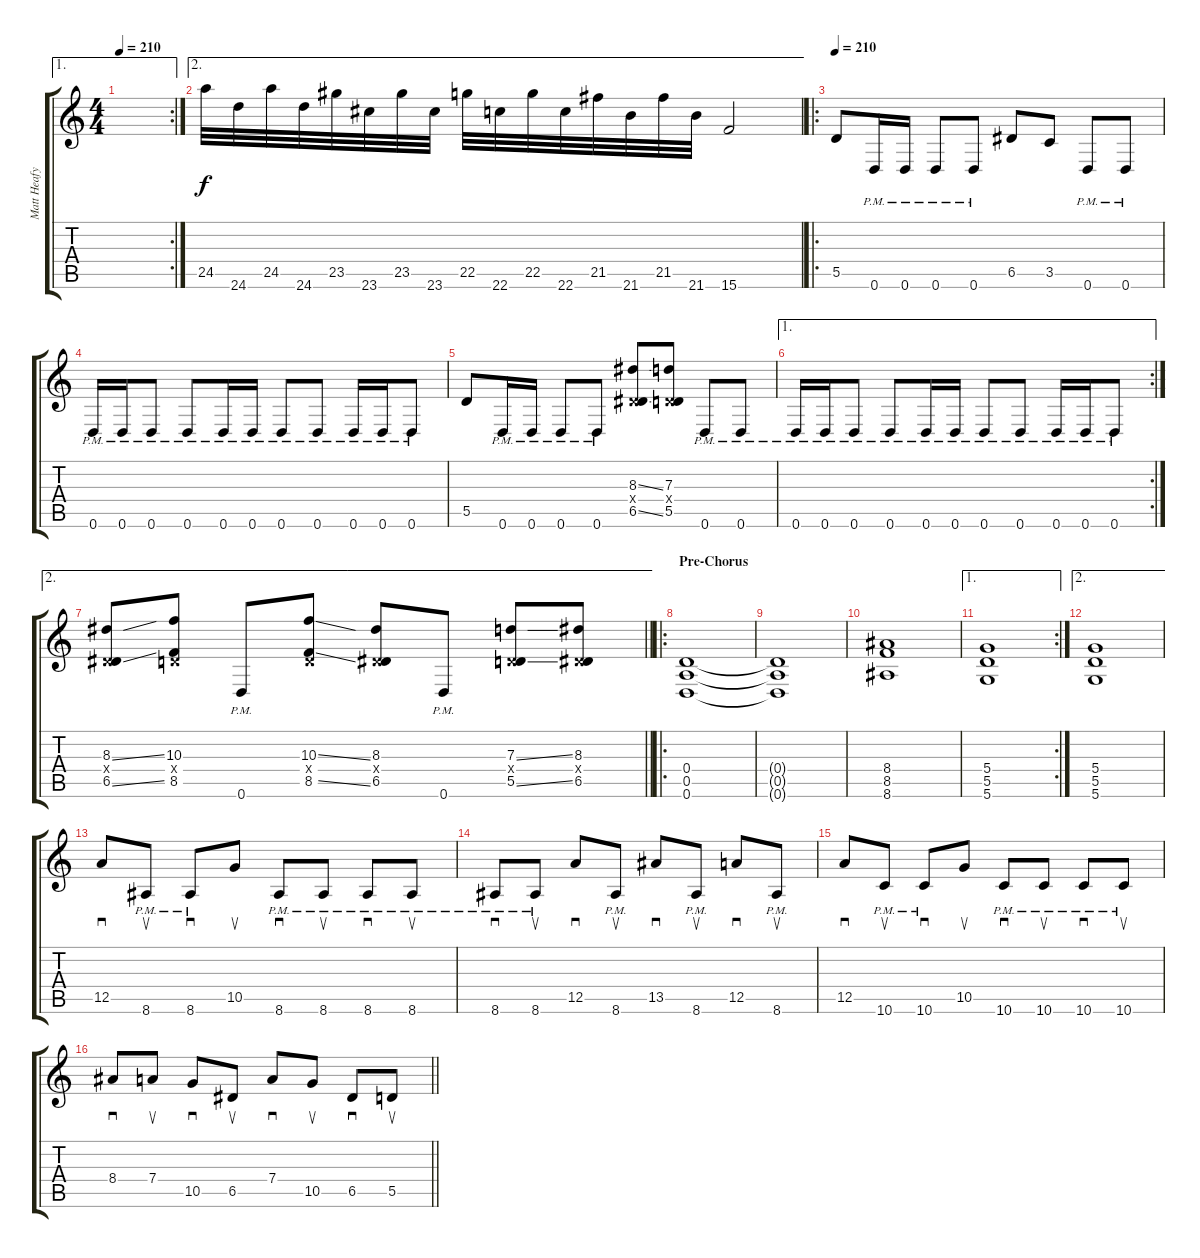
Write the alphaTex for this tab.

\track ("Matt Heafy" "Matt Heafy") {instrument distortionguitar}
\staff {score tabs}
\tuning (E4 B3 G3 D3 A2 D2) {hide}
\ae 1
\rc 2
\ts (4 4)
\tempo 210
\clef g2
\ks c
|
\ae 2
24.5.32{instrument guitarfretnoise} 24.6.32 24.5.32 24.6.32 23.5.32 23.6.32 23.5.32 23.6.32 22.5.32 22.6.32 22.5.32 22.6.32 21.5.32 21.6.32 21.5.32 21.6.32 15.6.2{instrument distortionguitar} |
\ro
\tempo 210
5.5.8 0.6{pm}.16 0.6{pm}.16 0.6{pm}.8 0.6{pm}.8 6.5.8 3.5.8 0.6{pm}.8 0.6{pm}.8 |
0.6{pm}.16 0.6{pm}.16 0.6{pm}.8 0.6{pm}.8 0.6{pm}.16 0.6{pm}.16 0.6{pm}.8 0.6{pm}.8 0.6{pm}.16 0.6{pm}.16 0.6{pm}.8 |
5.5.8 0.6{pm}.16 0.6{pm}.16 0.6{pm}.8 0.6{pm}.8 (8.3{ss} 0.4{x} 6.5{ss}).8 (7.3 0.4{x} 5.5).8 0.6{pm}.8 0.6{pm}.8 |
\ae 1
\rc 2
0.6{pm}.16 0.6{pm}.16 0.6{pm}.8 0.6{pm}.8 0.6{pm}.16 0.6{pm}.16 0.6{pm}.8 0.6{pm}.8 0.6{pm}.16 0.6{pm}.16 0.6{pm}.8 |
\ae 2
\barLineRight lightlight
(8.3{ss} 0.4{x} 6.5{ss}).8 (10.3 0.4{x} 8.5).8 0.6{pm}.8 (10.3{ss} 0.4{x} 8.5{ss}).8 (8.3 0.4{x} 6.5).8 0.6{pm}.8 (7.3{ss} 0.4{x} 5.5{ss}).8 (8.3 0.4{x} 6.5).8 |
\ro
\section ("" "Pre-Chorus")
(0.4 0.5 0.6).1 |
(0.4{t} 0.5{t} 0.6{t}).1 |
(8.4 8.5 8.6).1 |
\ae 1
\rc 2
(5.4 5.5 5.6).1 |
\ae 2
(5.4 5.5 5.6).1 |
12.5.8{sd} 8.6{pm}.8{su} 8.6{pm}.8{sd} 10.5.8{su} 8.6{pm}.8{sd} 8.6{pm}.8{su} 8.6{pm}.8{sd} 8.6{pm}.8{su} |
8.6{pm}.8{sd} 8.6{pm}.8{su} 12.5.8{sd} 8.6{pm}.8{su} 13.5.8{sd} 8.6{pm}.8{su} 12.5.8{sd} 8.6{pm}.8{su} |
12.5.8{sd} 10.6{pm}.8{su} 10.6{pm}.8{sd} 10.5.8{su} 10.6{pm}.8{sd} 10.6{pm}.8{su} 10.6{pm}.8{sd} 10.6{pm}.8{su} |
\barLineRight lightlight
8.4.8{sd} 7.4.8{su} 10.5.8{sd} 6.5.8{su} 7.4.8{sd} 10.5.8{su} 6.5.8{sd} 5.5.8{su}
